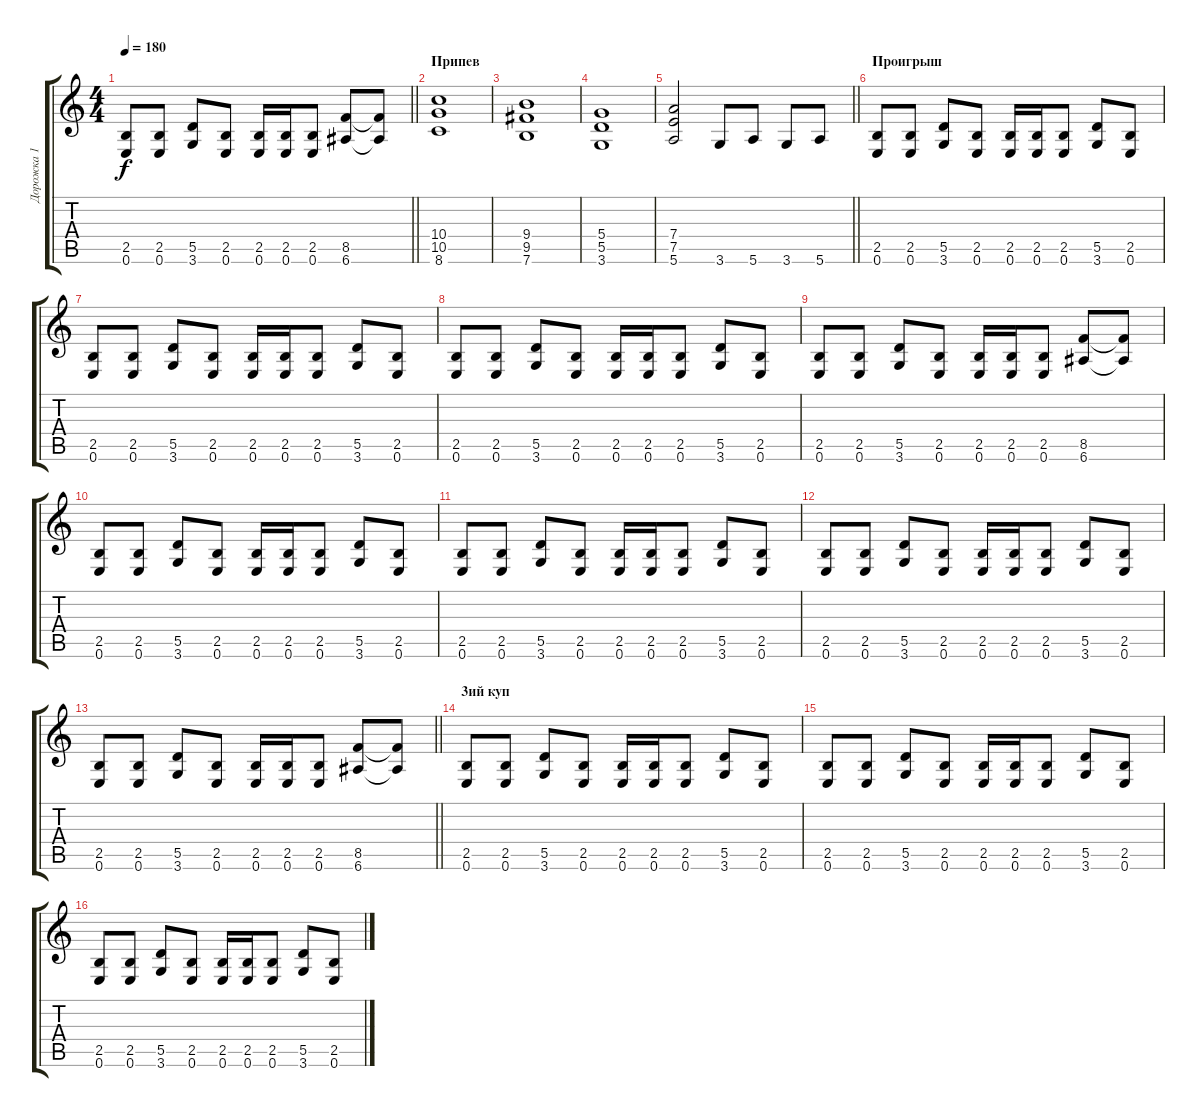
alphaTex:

\track ("Дорожка 1" "Дорожка 1") {instrument overdrivenguitar}
\staff {score tabs}
\tuning (E4 B3 G3 D3 A2 E2) {hide}
\ts (4 4)
\tempo 180
\clef g2
\barLineRight lightlight
\ks c
(2.5 0.6).8{dy f} (2.5 0.6).8 (5.5 3.6).8 (2.5 0.6).8 (2.5 0.6).16 (2.5 0.6).16 (2.5 0.6).8 (8.5 6.6).8 (8.5{t} 6.6{t}).8 |
\section ("" "Припев")
(10.4 10.5 8.6).1 |
(9.4 9.5 7.6).1 |
(5.4 5.5 3.6).1 |
\barLineRight lightlight
(7.4 7.5 5.6).2 3.6.8 5.6.8 3.6.8 5.6.8 |
\section ("" "Проигрыш")
(2.5 0.6).8 (2.5 0.6).8 (5.5 3.6).8 (2.5 0.6).8 (2.5 0.6).16 (2.5 0.6).16 (2.5 0.6).8 (5.5 3.6).8 (2.5 0.6).8 |
(2.5 0.6).8 (2.5 0.6).8 (5.5 3.6).8 (2.5 0.6).8 (2.5 0.6).16 (2.5 0.6).16 (2.5 0.6).8 (5.5 3.6).8 (2.5 0.6).8 |
(2.5 0.6).8 (2.5 0.6).8 (5.5 3.6).8 (2.5 0.6).8 (2.5 0.6).16 (2.5 0.6).16 (2.5 0.6).8 (5.5 3.6).8 (2.5 0.6).8 |
(2.5 0.6).8 (2.5 0.6).8 (5.5 3.6).8 (2.5 0.6).8 (2.5 0.6).16 (2.5 0.6).16 (2.5 0.6).8 (8.5 6.6).8 (8.5{t} 6.6{t}).8 |
(2.5 0.6).8 (2.5 0.6).8 (5.5 3.6).8 (2.5 0.6).8 (2.5 0.6).16 (2.5 0.6).16 (2.5 0.6).8 (5.5 3.6).8 (2.5 0.6).8 |
(2.5 0.6).8 (2.5 0.6).8 (5.5 3.6).8 (2.5 0.6).8 (2.5 0.6).16 (2.5 0.6).16 (2.5 0.6).8 (5.5 3.6).8 (2.5 0.6).8 |
(2.5 0.6).8 (2.5 0.6).8 (5.5 3.6).8 (2.5 0.6).8 (2.5 0.6).16 (2.5 0.6).16 (2.5 0.6).8 (5.5 3.6).8 (2.5 0.6).8 |
\barLineRight lightlight
(2.5 0.6).8 (2.5 0.6).8 (5.5 3.6).8 (2.5 0.6).8 (2.5 0.6).16 (2.5 0.6).16 (2.5 0.6).8 (8.5 6.6).8 (8.5{t} 6.6{t}).8 |
\section ("" "3ий куп")
(2.5 0.6).8 (2.5 0.6).8 (5.5 3.6).8 (2.5 0.6).8 (2.5 0.6).16 (2.5 0.6).16 (2.5 0.6).8 (5.5 3.6).8 (2.5 0.6).8 |
(2.5 0.6).8 (2.5 0.6).8 (5.5 3.6).8 (2.5 0.6).8 (2.5 0.6).16 (2.5 0.6).16 (2.5 0.6).8 (5.5 3.6).8 (2.5 0.6).8 |
(2.5 0.6).8 (2.5 0.6).8 (5.5 3.6).8 (2.5 0.6).8 (2.5 0.6).16 (2.5 0.6).16 (2.5 0.6).8 (5.5 3.6).8 (2.5 0.6).8
